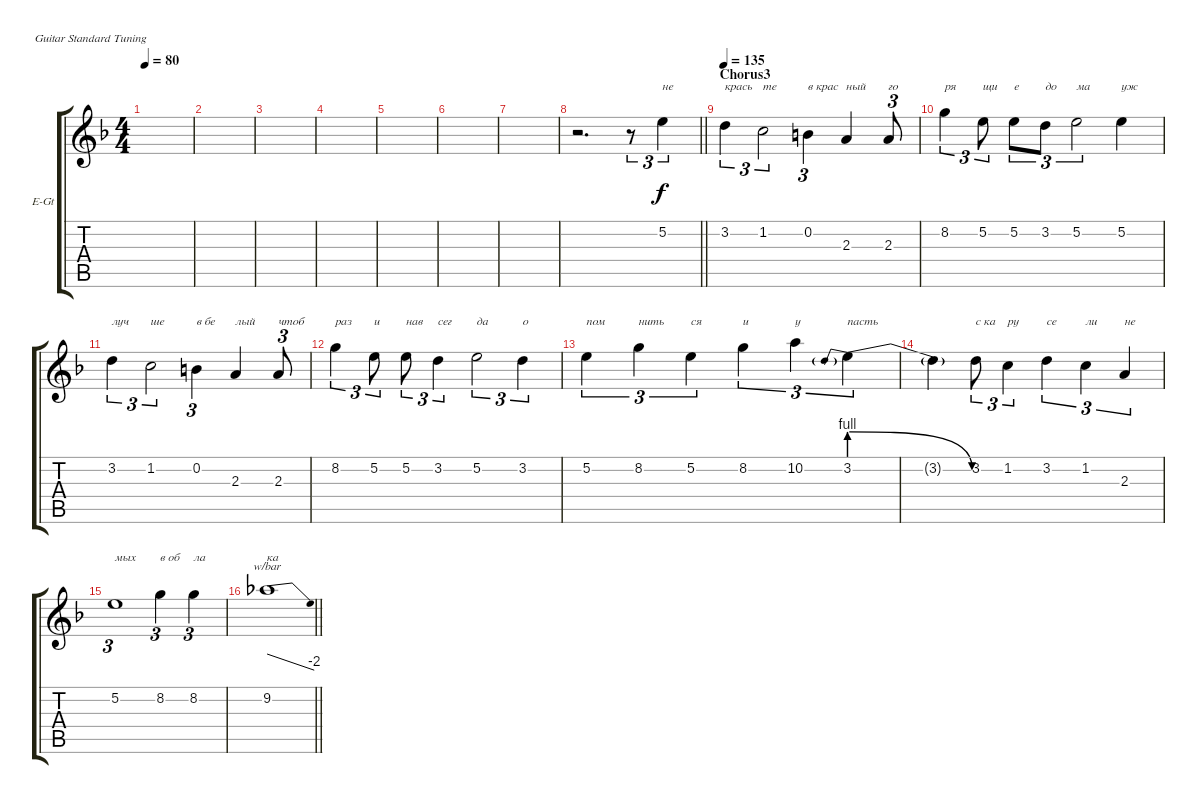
\bracketExtendMode groupsimilarinstruments
\firstSystemTrackNameOrientation horizontal
\otherSystemsTrackNameOrientation horizontal
\track ("vocal 1 (Artur Potemkin)" "E-Gt") {instrument electricguitarclean}
\staff {score tabs}
\tuning (E4 B3 G3 D3 A2 E2)
\ts (4 4)
\tempo 80
\clef g2
\scale
0.333333
\ks dminor
|
\scale
0.333333 |
\scale
0.333333 |
\scale
0.333333 |
\scale
0.333333 |
\scale
0.333333 |
\scale
0.333333 |
\scale
0.333333
\barLineRight lightlight
r.2{d} r.8{tu (3 2)} 5.2.4{tu (3 2) txt "не"} |
\section ("" "Chorus3")
\tempo 135
\scale
0.333333 3.2.4{tu (3 2) txt "крась"} 1.2.2{tu (3 2) txt "те"} 0.2.4{tu (3 2) txt "в крас"} 2.3.4{txt "ный"} 2.3.8{tu (3 2) txt "го"} |
\scale
0.333333 8.2.4{tu (3 2) txt "ря"} 5.2.8{tu (3 2) txt "щи"} 5.2.8{tu (3 2) txt "е"} 3.2.8{tu (3 2) txt "до"} 5.2.2{tu (3 2) txt "ма"} 5.2.4{txt "уж"} |
\scale
0.333333 3.2.4{tu (3 2) txt "луч"} 1.2.2{tu (3 2) txt "ше"} 0.2.4{tu (3 2) txt "в бе"} 2.3.4{txt "лый"} 2.3.8{tu (3 2) txt "чтоб"} |
\scale
0.333333 8.2.4{tu (3 2) txt "раз"} 5.2.8{tu (3 2) txt "и"} 5.2.8{tu (3 2) txt "нав"} 3.2.4{tu (3 2) txt "сег"} 5.2.2{tu (3 2) txt "да"} 3.2.4{tu (3 2) txt "о"} |
\scale
0.333333 5.2.4{tu (3 2) txt "пом"} 8.2.4{tu (3 2) txt "нить"} 5.2.4{tu (3 2) txt "ся"} 8.2.4{tu (3 2) txt "и"} 10.2.4{tu (3 2) txt "у"} 3.2{be (prebendrelease 0 4 50.4 0)}.4{tu (3 2) txt "пасть"} |
\scale
0.333333 3.2{t}.4 3.2.8{tu (3 2) txt "с ка"} 1.2.4{tu (3 2) txt "ру"} 3.2.4{tu (3 2) txt "се"} 1.2.4{tu (3 2) txt "ли"} 2.3.4{tu (3 2) txt "не"} |
\scale
0.333333 5.2.1{tu (3 2) txt "мых"} 8.2.4{tu (3 2) txt "в об"} 8.2.4{tu (3 2) txt "ла"} |
\scale
0.333333
\barLineRight lightlight
9.2.1{tbe (dive default 0 0 28.799999999999997 -8) txt "ка"}
